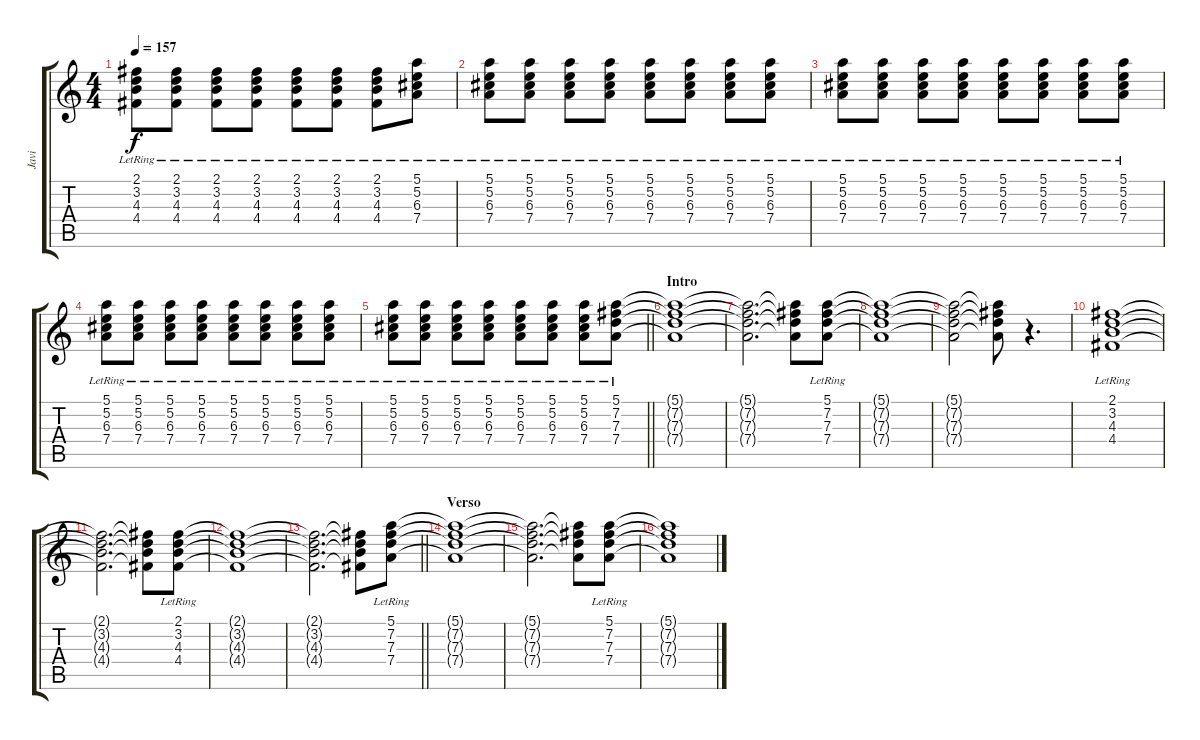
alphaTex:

\track ("Javi" "Javi") {instrument acousticguitarsteel}
\staff {score tabs}
\tuning (E4 B3 G3 D3 A2 E2) {hide}
\ts (4 4)
\tempo 157
\clef g2
\ks c
(2.1{lr} 3.2{lr} 4.3{lr} 4.4{lr}).8{dy f} (2.1{lr} 3.2{lr} 4.3{lr} 4.4{lr}).8 (2.1{lr} 3.2{lr} 4.3{lr} 4.4{lr}).8 (2.1{lr} 3.2{lr} 4.3{lr} 4.4{lr}).8 (2.1{lr} 3.2{lr} 4.3{lr} 4.4{lr}).8 (2.1{lr} 3.2{lr} 4.3{lr} 4.4{lr}).8 (2.1{lr} 3.2{lr} 4.3{lr} 4.4{lr}).8 (5.1{lr} 5.2{lr} 6.3{lr} 7.4{lr}).8 |
(5.1{lr} 5.2{lr} 6.3{lr} 7.4{lr}).8 (5.1{lr} 5.2{lr} 6.3{lr} 7.4{lr}).8 (5.1{lr} 5.2{lr} 6.3{lr} 7.4{lr}).8 (5.1{lr} 5.2{lr} 6.3{lr} 7.4{lr}).8 (5.1{lr} 5.2{lr} 6.3{lr} 7.4{lr}).8 (5.1{lr} 5.2{lr} 6.3{lr} 7.4{lr}).8 (5.1{lr} 5.2{lr} 6.3{lr} 7.4{lr}).8 (5.1{lr} 5.2{lr} 6.3{lr} 7.4{lr}).8 |
(5.1{lr} 5.2{lr} 6.3{lr} 7.4{lr}).8 (5.1{lr} 5.2{lr} 6.3{lr} 7.4{lr}).8 (5.1{lr} 5.2{lr} 6.3{lr} 7.4{lr}).8 (5.1{lr} 5.2{lr} 6.3{lr} 7.4{lr}).8 (5.1{lr} 5.2{lr} 6.3{lr} 7.4{lr}).8 (5.1{lr} 5.2{lr} 6.3{lr} 7.4{lr}).8 (5.1{lr} 5.2{lr} 6.3{lr} 7.4{lr}).8 (5.1{lr} 5.2{lr} 6.3{lr} 7.4{lr}).8 |
(5.1{lr} 5.2{lr} 6.3{lr} 7.4{lr}).8 (5.1{lr} 5.2{lr} 6.3{lr} 7.4{lr}).8 (5.1{lr} 5.2{lr} 6.3{lr} 7.4{lr}).8 (5.1{lr} 5.2{lr} 6.3{lr} 7.4{lr}).8 (5.1{lr} 5.2{lr} 6.3{lr} 7.4{lr}).8 (5.1{lr} 5.2{lr} 6.3{lr} 7.4{lr}).8 (5.1{lr} 5.2{lr} 6.3{lr} 7.4{lr}).8 (5.1{lr} 5.2{lr} 6.3{lr} 7.4{lr}).8 |
\barLineRight lightlight
(5.1{lr} 5.2{lr} 6.3{lr} 7.4{lr}).8 (5.1{lr} 5.2{lr} 6.3{lr} 7.4{lr}).8 (5.1{lr} 5.2{lr} 6.3{lr} 7.4{lr}).8 (5.1{lr} 5.2{lr} 6.3{lr} 7.4{lr}).8 (5.1{lr} 5.2{lr} 6.3{lr} 7.4{lr}).8 (5.1{lr} 5.2{lr} 6.3{lr} 7.4{lr}).8 (5.1{lr} 5.2{lr} 6.3{lr} 7.4{lr}).8 (5.1{lr} 7.2{lr} 7.3{lr} 7.4{lr}).8 |
\section ("" "Intro")
(5.1{t} 7.2{t} 7.3{t} 7.4{t}).1 |
(5.1{t} 7.2{t} 7.3{t} 7.4{t}).2{d} (5.1{t} 7.2{t} 7.3{t} 7.4{t}).8 (5.1{lr} 7.2{lr} 7.3{lr} 7.4{lr}).8 |
(5.1{t} 7.2{t} 7.3{t} 7.4{t}).1 |
(5.1{t} 7.2{t} 7.3{t} 7.4{t}).2 (5.1{t} 7.2{t} 7.3{t} 7.4{t}).8 r.4{d} |
(2.1{lr} 3.2{lr} 4.3{lr} 4.4{lr}).1 |
(2.1{t} 3.2{t} 4.3{t} 4.4{t}).2{d} (2.1{t} 3.2{t} 4.3{t} 4.4{t}).8 (2.1{lr} 3.2{lr} 4.3{lr} 4.4{lr}).8 |
(2.1{t} 3.2{t} 4.3{t} 4.4{t}).1 |
\barLineRight lightlight
(2.1{t} 3.2{t} 4.3{t} 4.4{t}).2{d} (2.1{t} 3.2{t} 4.3{t} 4.4{t}).8 (5.1{lr} 7.2{lr} 7.3{lr} 7.4{lr}).8 |
\section ("" "Verso")
(5.1{t} 7.2{t} 7.3{t} 7.4{t}).1 |
(5.1{t} 7.2{t} 7.3{t} 7.4{t}).2{d} (5.1{t} 7.2{t} 7.3{t} 7.4{t}).8 (5.1{lr} 7.2{lr} 7.3{lr} 7.4{lr}).8 |
(5.1{t} 7.2{t} 7.3{t} 7.4{t}).1
